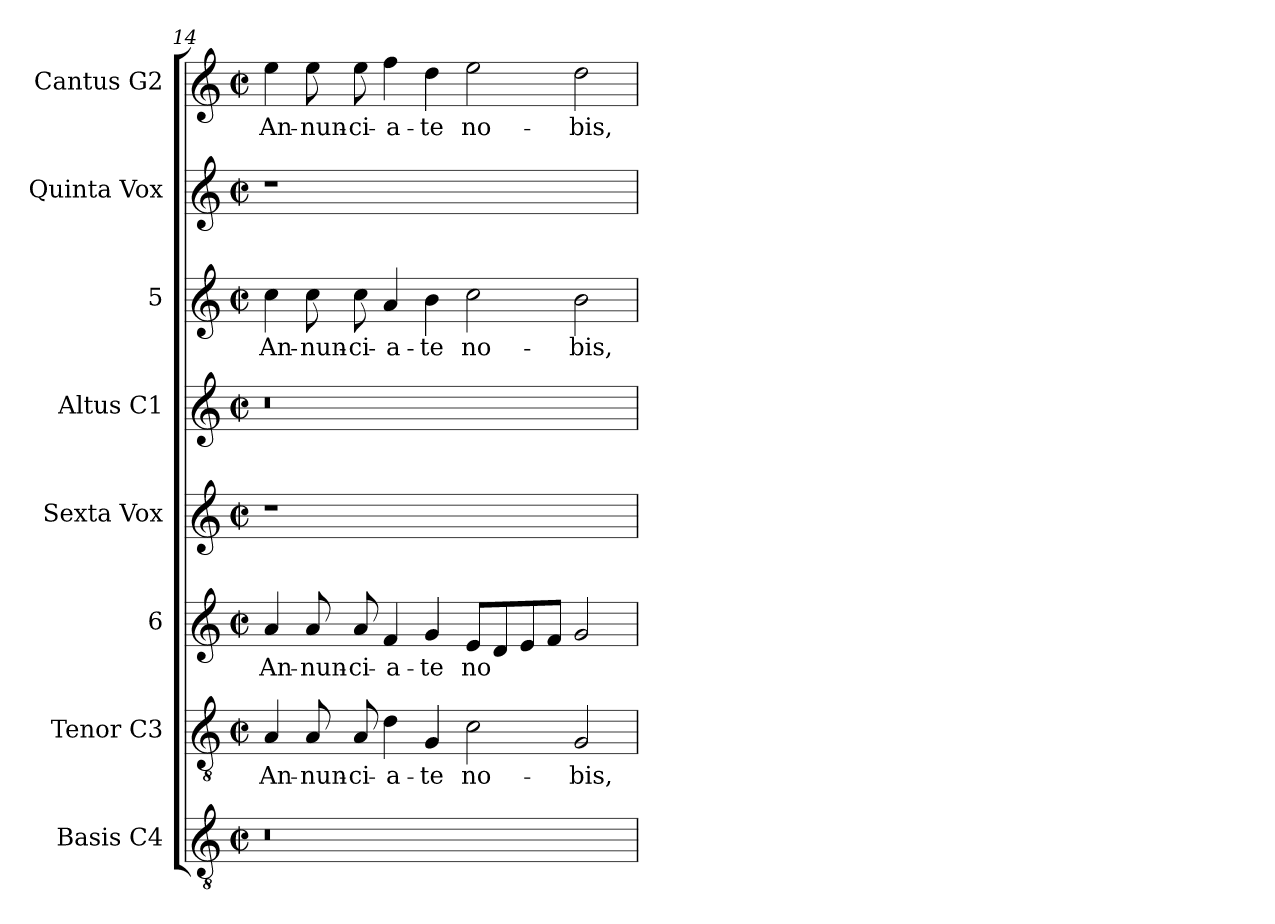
**kern	**kern	**text	**kern	**text	**kern	**kern	**kern	**text	**kern	**kern	**text
*part8	*part7	*part7	*part6	*part6	*part5	*part4	*part3	*part3	*part2	*part1	*part1
*staff8	*staff7	*staff7	*staff6	*staff6	*staff5	*staff4	*staff3	*staff3	*staff2	*staff1	*staff1
*I"Basis  C4	*I"Tenor  C3	*	*I"6	*	*I"Sexta  Vox	*I"Altus  C1	*I"5	*	*I"Quinta  Vox	*I"Cantus  G2	*
*I'B	*I'T	*	*	*	*	*I'A	*	*	*	*I'C	*
*clefGv2	*clefGv2	*	*clefG2	*	*clefG2	*clefG2	*clefG2	*	*clefG2	*clefG2	*
*k[]	*k[]	*	*k[]	*	*k[]	*k[]	*k[]	*	*k[]	*k[]	*
*C:	*C:	*	*C:	*	*C:	*C:	*C:	*	*C:	*C:	*
*M2/2	*M2/2	*	*M2/2	*	*M2/2	*M2/2	*M2/2	*	*M2/2	*M2/2	*
*met(c|)	*met(c|)	*	*met(c|)	*	*met(c|)	*met(c|)	*met(c|)	*	*met(c|)	*met(c|)	*
=14	=14	=14	=14	=14	=14	=14	=14	=14	=14	=14	=14
!	!	!LO:LY:b:cj	!	!LO:LY:b:cj	!	!	!	!LO:LY:b:cj	!	!	!LO:LY:b:cj
0r	4A/	An-	4a/	An-	1r	0r	4cc\	An-	1r	4ee\	An-
!	!	!LO:LY:b:cj	!	!LO:LY:b:cj	!	!	!	!LO:LY:b:cj	!	!	!LO:LY:b:cj
.	8A/	-nun-	8a/	-nun-	.	.	8cc\	-nun-	.	8ee\	-nun-
!	!	!LO:LY:b:cj	!	!LO:LY:b:cj	!	!	!	!LO:LY:b:cj	!	!	!LO:LY:b:cj
.	8A/	-ci-	8a/	-ci-	.	.	8cc\	-ci-	.	8ee\	-ci-
!	!	!LO:LY:b:cj	!	!LO:LY:b:cj	!	!	!	!LO:LY:b:cj	!	!	!LO:LY:b:cj
.	4d\	-a-	4f/	-a-	.	.	4a/	-a-	.	4ff\	-a-
!	!	!LO:LY:b:cj	!	!LO:LY:b:cj	!	!	!	!LO:LY:b:cj	!	!	!LO:LY:b:cj
.	4G/	-te	4g/	-te	.	.	4b\	-te	.	4dd\	-te
!	!	!LO:LY:b:cj	!	!LO:LY:b:cj	!	!	!	!LO:LY:b:cj	!	!	!LO:LY:b:cj
.	2c\	no-	8e/L	no-	1ryy	.	2cc\	no-	1ryy	2ee\	no-
!	!	!	!	!LO:LY:b:cj	!	!	!	!	!	!	!
.	.	.	8d/	--	.	.	.	.	.	.	.
!	!	!	!	!LO:LY:b:cj	!	!	!	!	!	!	!
.	.	.	8e/	--	.	.	.	.	.	.	.
!	!	!	!	!LO:LY:b:cj	!	!	!	!	!	!	!
.	.	.	8f/J	--	.	.	.	.	.	.	.
!	!	!LO:LY:b:cj	!	!LO:LY:b:cj	!	!	!	!LO:LY:b:cj	!	!	!LO:LY:b:cj
.	2G/	-bis,	2g/	--	.	.	2b\	-bis,	.	2dd\	-bis,
=	=	=	=	=	=	=	=	=	=	=	=
*-	*-	*-	*-	*-	*-	*-	*-	*-	*-	*-	*-
